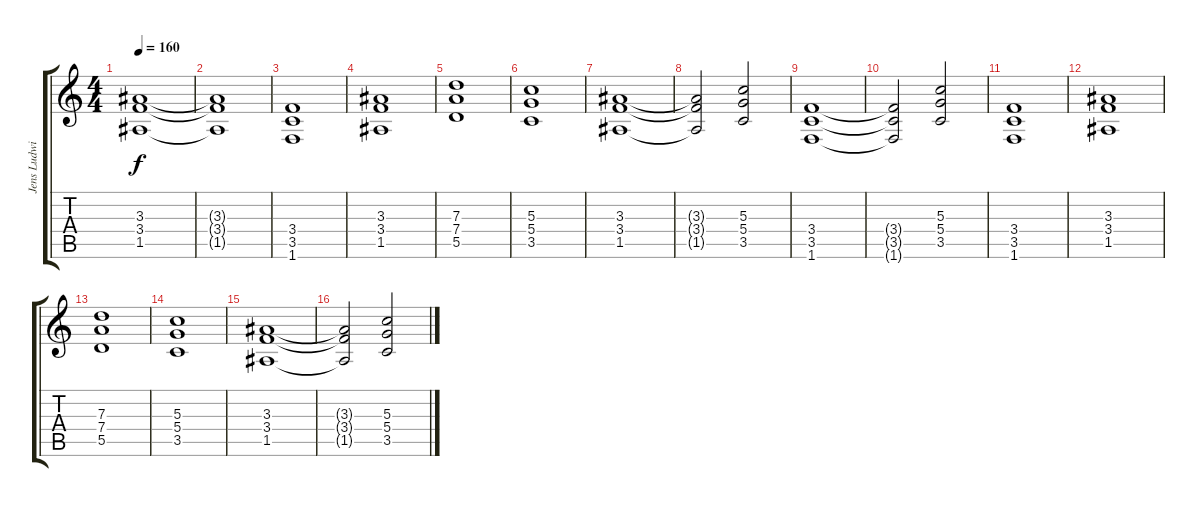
\track ("Jens Ludwig" "Jens Ludwi") {instrument distortionguitar}
\staff {score tabs}
\tuning (E4 B3 G3 D3 A2 E2) {hide}
\ts (4 4)
\tempo 160
\clef g2
\ks c
(3.3 3.4 1.5).1{dy f} |
(3.3{t} 3.4{t} 1.5{t}).1 |
(3.4 3.5 1.6).1 |
(3.3 3.4 1.5).1 |
(7.3 7.4 5.5).1 |
(5.3 5.4 3.5).1 |
(3.3 3.4 1.5).1 |
(3.3{t} 3.4{t} 1.5{t}).2 (5.3 5.4 3.5).2 |
(3.4 3.5 1.6).1 |
(3.4{t} 3.5{t} 1.6{t}).2 (5.3 5.4 3.5).2 |
(3.4 3.5 1.6).1 |
(3.3 3.4 1.5).1 |
(7.3 7.4 5.5).1 |
(5.3 5.4 3.5).1 |
(3.3 3.4 1.5).1 |
(3.3{t} 3.4{t} 1.5{t}).2 (5.3 5.4 3.5).2
